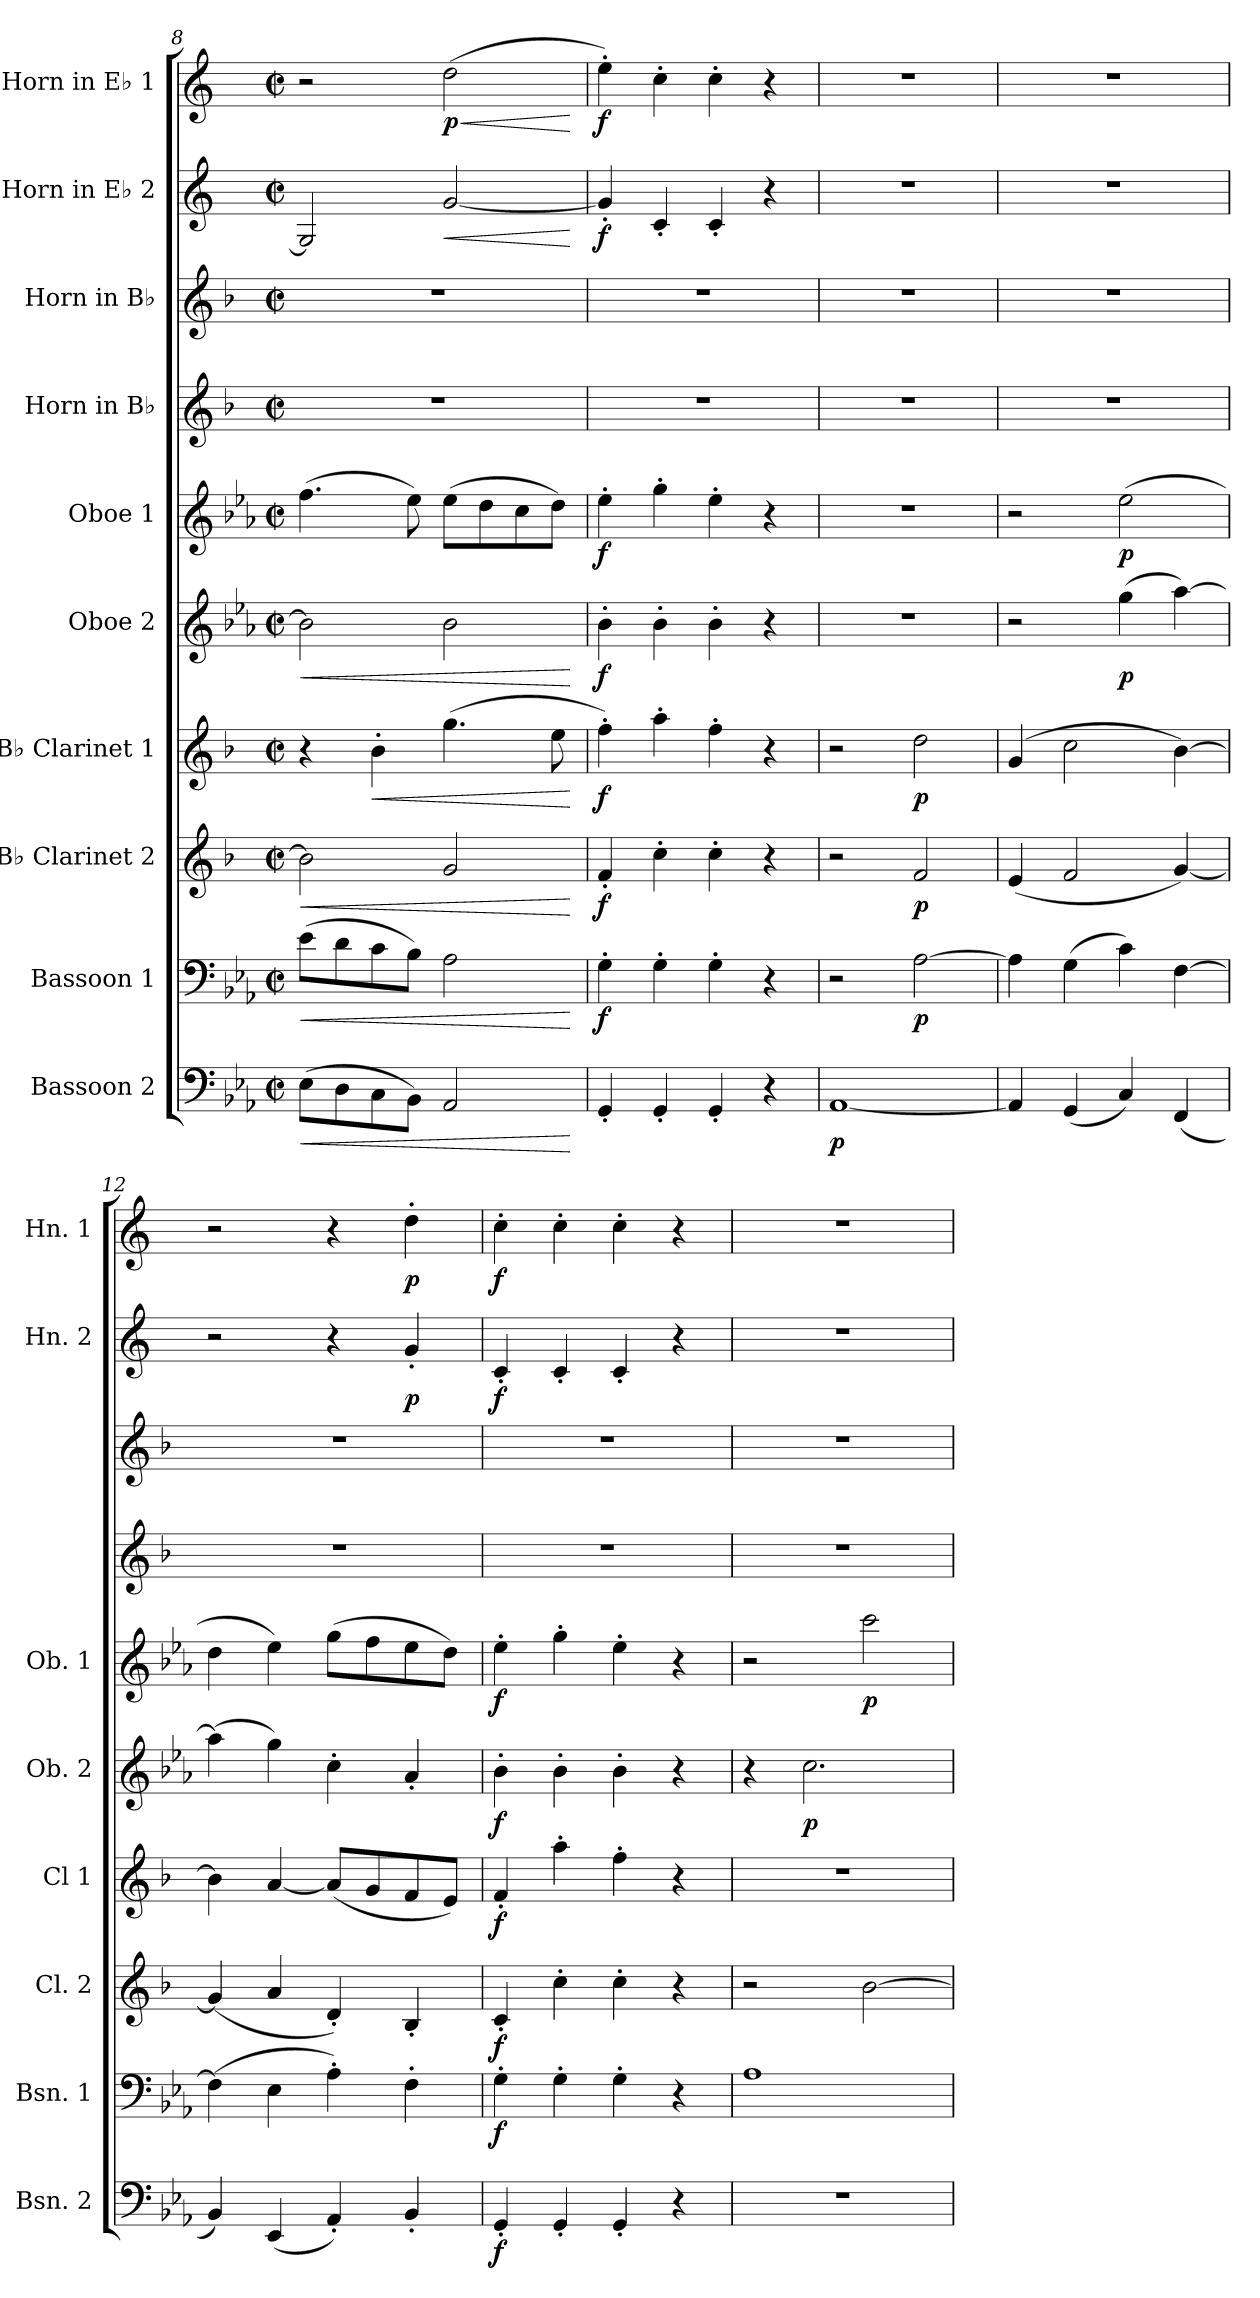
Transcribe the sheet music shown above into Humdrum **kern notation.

**kern	**dynam	**kern	**dynam	**kern	**dynam	**kern	**dynam	**kern	**dynam	**kern	**dynam	**kern	**kern	**kern	**dynam	**kern	**dynam
*part10	*part10	*part9	*part9	*part8	*part8	*part7	*part7	*part6	*part6	*part5	*part5	*part4	*part3	*part2	*part2	*part1	*part1
*staff10	*staff10	*staff9	*staff9	*staff8	*staff8	*staff7	*staff7	*staff6	*staff6	*staff5	*staff5	*staff4	*staff3	*staff2	*staff2	*staff1	*staff1
*I"Bassoon 2	*	*I"Bassoon 1	*	*I"B♭ Clarinet 2	*	*I"B♭ Clarinet 1	*	*I"Oboe 2	*	*I"Oboe 1	*	*I"Horn in B♭	*I"Horn in B♭	*I"Horn in E♭ 2	*	*I"Horn in E♭ 1	*
*I'Bsn. 2	*	*I'Bsn. 1	*	*I'Cl. 2	*	*I'Cl 1	*	*I'Ob. 2	*	*I'Ob. 1	*	*	*	*I'Hn. 2	*	*I'Hn. 1	*
!!LO:PB:g=z
*clefF4	*	*clefF4	*	*clefG2	*	*clefG2	*	*clefG2	*	*clefG2	*	*clefG2	*clefG2	*clefG2	*	*clefG2	*
*	*	*	*	*ITrd1c2	*	*ITrd1c2	*	*	*	*	*	*ITrd4c7	*ITrd4c7	*ITrd4c7	*	*ITrd4c7	*
*k[b-e-a-]	*	*k[b-e-a-]	*	*k[b-e-a-]	*	*k[b-e-a-]	*	*k[b-e-a-]	*	*k[b-e-a-]	*	*k[b-e-]	*k[b-e-]	*k[b-]	*	*k[b-]	*
*M2/2	*	*M2/2	*	*M2/2	*	*M2/2	*	*M2/2	*	*M2/2	*	*M2/2	*M2/2	*M2/2	*	*M2/2	*
*met(c|)	*	*met(c|)	*	*met(c|)	*	*met(c|)	*	*met(c|)	*	*met(c|)	*	*met(c|)	*met(c|)	*met(c|)	*	*met(c|)	*
=8	=8	=8	=8	=8	=8	=8	=8	=8	=8	=8	=8	=8	=8	=8	=8	=8	=8
!	!LO:HP:b	!	!LO:HP:b	!	!LO:HP:b	!	!	!	!LO:HP:b	!	!	!	!	!	!	!	!
(>8E-\L	<	(>8e-\L	<	2a-\]	<	4r	.	2b-\]	<	(>4.ff\	.	1r	1r	2C/]	.	2r	.
8D\	.	8d\	.	.	.	.	.	.	.	.	.	.	.	.	.	.	.
!	!	!	!	!	!	!	!LO:HP:b	!	!	!	!	!	!	!	!	!	!
8C\	.	8c\	.	.	.	4a-'\	<	.	.	.	.	.	.	.	.	.	.
8BB-\J)	.	8B-\J)	.	.	.	.	.	.	.	8ee-\)	.	.	.	.	.	.	.
!	!	!	!	!	!	!	!	!	!	!	!	!	!	!	!LO:HP:b	!	!LO:HP:b
!	!	!	!	!	!	!	!	!	!	!	!	!	!	!	!	!	!LO:DY:n=1:b
2AA-/	.	2A-\	.	2f/	.	(>4.ff\	.	2b-\	.	(>8ee-\L	.	.	.	[2c/	<	(>2g\	< p
.	.	.	.	.	.	.	.	.	.	8dd\	.	.	.	.	.	.	.
.	.	.	.	.	.	.	.	.	.	8cc\	.	.	.	.	.	.	.
.	.	.	.	.	.	8dd\	.	.	.	8dd\J)	.	.	.	.	.	.	.
.	[	.	[	.	[	.	[	.	[	.	.	.	.	.	[	.	[
=9	=9	=9	=9	=9	=9	=9	=9	=9	=9	=9	=9	=9	=9	=9	=9	=9	=9
!	!	!	!LO:DY:b	!	!LO:DY:b	!	!LO:DY:b	!	!LO:DY:b	!	!LO:DY:b	!	!	!	!LO:DY:b	!	!LO:DY:b
4GG'/	.	4G'\	f	4e-'/	f	4ee-'\)	f	4b-'\	f	4ee-'\	f	1r	1r	4c'/]	f	4a'\)	f
4GG'/	.	4G'\	.	4b-'\	.	4gg'\	.	4b-'\	.	4gg'\	.	.	.	4F'/	.	4f'\	.
4GG'/	.	4G'\	.	4b-'\	.	4ee-'\	.	4b-'\	.	4ee-'\	.	.	.	4F'/	.	4f'\	.
4r	.	4r	.	4r	.	4r	.	4r	.	4r	.	.	.	4r	.	4r	.
=10	=10	=10	=10	=10	=10	=10	=10	=10	=10	=10	=10	=10	=10	=10	=10	=10	=10
!	!LO:DY:b	!	!	!	!	!	!	!	!	!	!	!	!	!	!	!	!
[1AA-	p	2r	.	2r	.	2r	.	1r	.	1r	.	1r	1r	1r	.	1r	.
!	!	!	!LO:DY:b	!	!LO:DY:b	!	!LO:DY:b	!	!	!	!	!	!	!	!	!	!
.	.	[2A-\	p	2e-/	p	2cc\	p	.	.	.	.	.	.	.	.	.	.
=11	=11	=11	=11	=11	=11	=11	=11	=11	=11	=11	=11	=11	=11	=11	=11	=11	=11
4AA-/]	.	4A-\]	.	(<4d/	.	(>4f/	.	2r	.	2r	.	1r	1r	1r	.	1r	.
(<4GG/	.	(>4G\	.	2e-/	.	2b-\	.	.	.	.	.	.	.	.	.	.	.
!	!	!	!	!	!	!	!	!	!LO:DY:b	!	!LO:DY:b	!	!	!	!	!	!
4C/)	.	4c\)	.	.	.	.	.	(>4gg\	p	(>2ee-\	p	.	.	.	.	.	.
(<4FF/	.	[4F\	.	[4f/)	.	[4a-\)	.	[4aa-\)	.	.	.	.	.	.	.	.	.
=12	=12	=12	=12	=12	=12	=12	=12	=12	=12	=12	=12	=12	=12	=12	=12	=12	=12
4BB-/)	.	(>4F\]	.	(<4f/]	.	4a-\]	.	(>4aa-\]	.	4dd\	.	1r	1r	2r	.	2r	.
(<4EE-/	.	4E-\	.	4g/	.	[4g/	.	4gg\)	.	4ee-\)	.	.	.	.	.	.	.
4AA-'/)	.	4A-'\)	.	4c'/)	.	(<8g/L]	.	4cc'\	.	(>8gg\L	.	.	.	4r	.	4r	.
.	.	.	.	.	.	8f/	.	.	.	8ff\	.	.	.	.	.	.	.
!	!	!	!	!	!	!	!	!	!	!	!	!	!	!	!LO:DY:b	!	!LO:DY:b
4BB-'/	.	4F'\	.	4A-'/	.	8e-/	.	4a-'/	.	8ee-\	.	.	.	4c'/	p	4g'\	p
.	.	.	.	.	.	8d/J)	.	.	.	8dd\J)	.	.	.	.	.	.	.
=13	=13	=13	=13	=13	=13	=13	=13	=13	=13	=13	=13	=13	=13	=13	=13	=13	=13
!	!LO:DY:b	!	!LO:DY:b	!	!LO:DY:b	!	!LO:DY:b	!	!LO:DY:b	!	!LO:DY:b	!	!	!	!LO:DY:b	!	!LO:DY:b
4GG'/	f	4G'\	f	4B-'/	f	4e-'/	f	4b-'\	f	4ee-'\	f	1r	1r	4F'/	f	4f'\	f
4GG'/	.	4G'\	.	4b-'\	.	4gg'\	.	4b-'\	.	4gg'\	.	.	.	4F'/	.	4f'\	.
4GG'/	.	4G'\	.	4b-'\	.	4ee-'\	.	4b-'\	.	4ee-'\	.	.	.	4F'/	.	4f'\	.
4r	.	4r	.	4r	.	4r	.	4r	.	4r	.	.	.	4r	.	4r	.
=14	=14	=14	=14	=14	=14	=14	=14	=14	=14	=14	=14	=14	=14	=14	=14	=14	=14
1r	.	1A-	.	2r	.	1r	.	4r	.	2r	.	1r	1r	1r	.	1r	.
!	!	!	!	!	!	!	!	!	!LO:DY:b	!	!	!	!	!	!	!	!
.	.	.	.	.	.	.	.	2.cc\	p	.	.	.	.	.	.	.	.
!	!	!	!	!	!	!	!	!	!	!	!LO:DY:b	!	!	!	!	!	!
.	.	.	.	[2a-\	.	.	.	.	.	2ccc\	p	.	.	.	.	.	.
=	=	=	=	=	=	=	=	=	=	=	=	=	=	=	=	=	=
*-	*-	*-	*-	*-	*-	*-	*-	*-	*-	*-	*-	*-	*-	*-	*-	*-	*-
